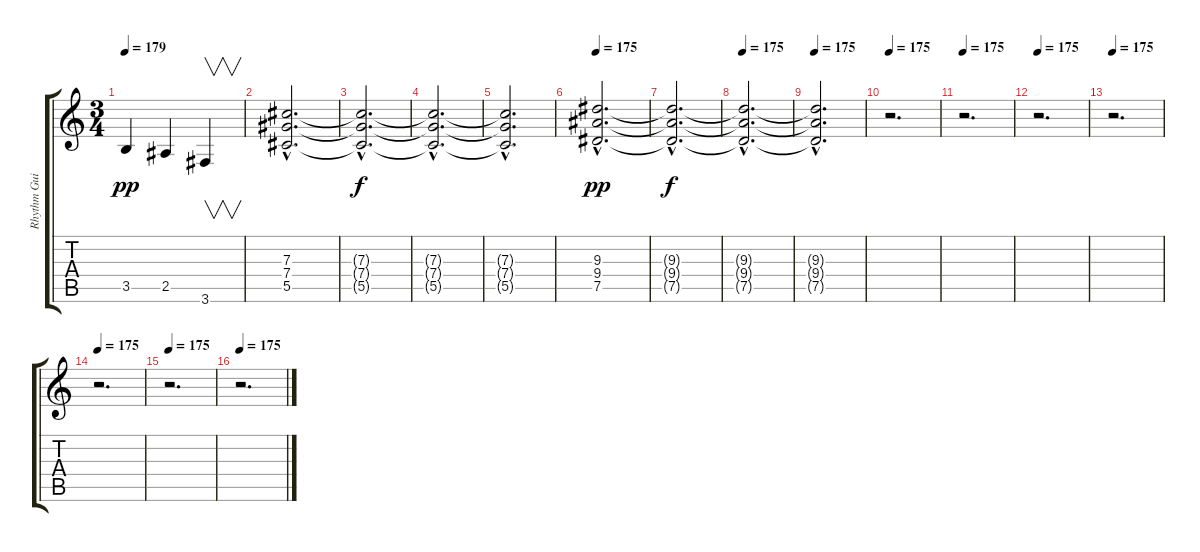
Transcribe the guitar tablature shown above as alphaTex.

\track ("Rhythm Guitar " "Rhythm Gui") {instrument distortionguitar}
\staff {score tabs}
\tuning (Eb4 Bb3 Gb3 Db3 Ab2 Eb2) {hide}
\ts (3 4)
\tempo 179
\clef g2
\ks c
3.5.4{dy pp} 2.5.4 3.6.4{v} |
(7.3{hac} 7.4{hac} 5.5{hac}).2{d} |
(7.3{hac t} 7.4{hac t} 5.5{hac t}).2{d dy f} |
(7.3{hac t} 7.4{hac t} 5.5{hac t}).2{d} |
(7.3{hac t} 7.4{hac t} 5.5{hac t}).2{d} |
\tempo 175
(9.3{hac} 9.4{hac} 7.5{hac}).2{d dy pp} |
(9.3{hac t} 9.4{hac t} 7.5{hac t}).2{d dy f} |
\tempo 175
(9.3{hac t} 9.4{hac t} 7.5{hac t}).2{d} |
\tempo 175
(9.3{hac t} 9.4{hac t} 7.5{hac t}).2{d} |
\tempo 175
r.2{d} |
\tempo 175
r.2{d} |
\tempo 175
r.2{d} |
\tempo 175
r.2{d} |
\tempo 175
r.2{d} |
\tempo 175
r.2{d} |
\tempo 175
r.2{d}
